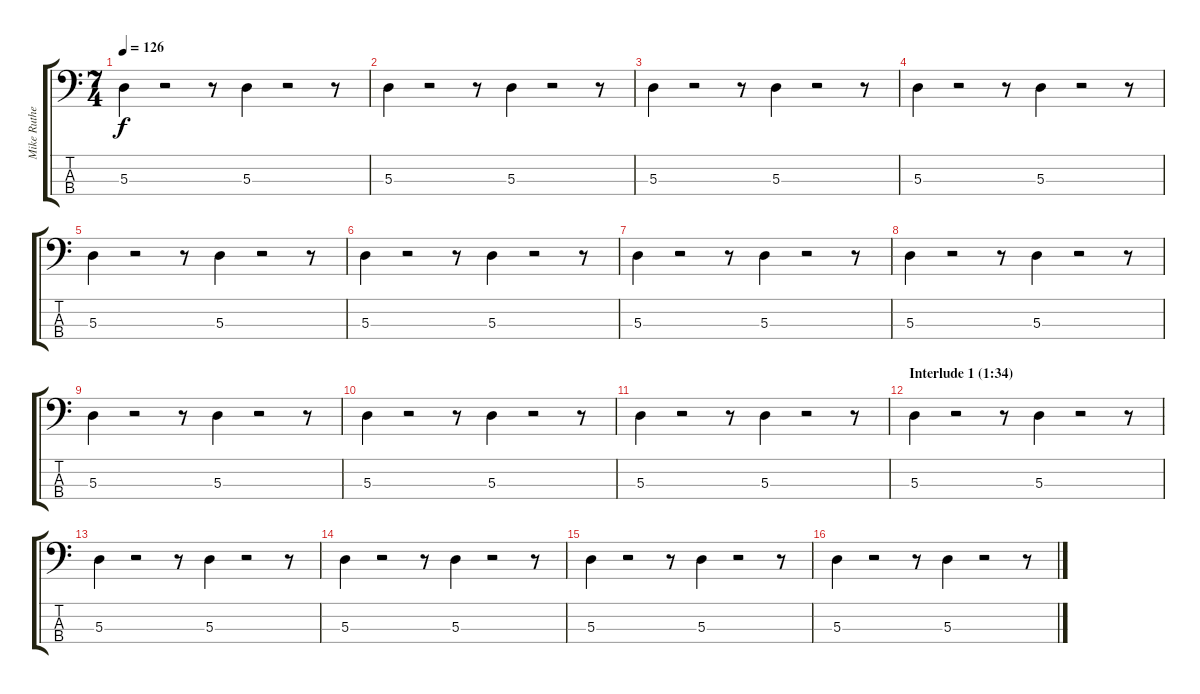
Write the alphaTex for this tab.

\track ("Mike Rutherford (bass)" "Mike Ruthe") {instrument electricbassfinger}
\staff {score tabs}
\tuning (G2 D2 A1 E1) {hide}
\ts (7 4)
\tempo 126
\clef f4
\ks c
5.3.4{dy f} r.2 r.8 5.3.4 r.2 r.8 |
5.3.4 r.2 r.8 5.3.4 r.2 r.8 |
5.3.4 r.2 r.8 5.3.4 r.2 r.8 |
5.3.4 r.2 r.8 5.3.4 r.2 r.8 |
5.3.4 r.2 r.8 5.3.4 r.2 r.8 |
5.3.4 r.2 r.8 5.3.4 r.2 r.8 |
5.3.4 r.2 r.8 5.3.4 r.2 r.8 |
5.3.4 r.2 r.8 5.3.4 r.2 r.8 |
5.3.4 r.2 r.8 5.3.4 r.2 r.8 |
5.3.4 r.2 r.8 5.3.4 r.2 r.8 |
5.3.4 r.2 r.8 5.3.4 r.2 r.8 |
\section ("" "Interlude 1 (1:34)")
5.3.4 r.2 r.8 5.3.4 r.2 r.8 |
5.3.4 r.2 r.8 5.3.4 r.2 r.8 |
5.3.4 r.2 r.8 5.3.4 r.2 r.8 |
5.3.4 r.2 r.8 5.3.4 r.2 r.8 |
5.3.4 r.2 r.8 5.3.4 r.2 r.8
